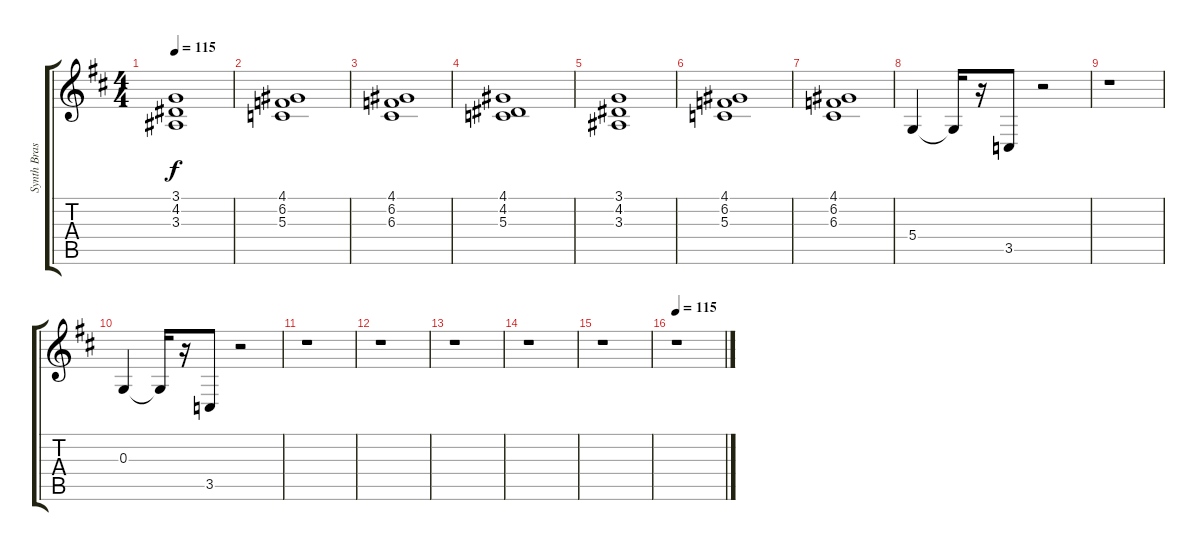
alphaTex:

\track ("Synth Brass" "Synth Bras") {instrument synthbrass1}
\staff {score tabs}
\tuning (E4 B3 G3 D3 A2 E2) {hide}
\ts (4 4)
\tempo 115
\clef g2
\ks bminor
(3.1 4.2 3.3).1{dy f} |
(4.1 6.2 5.3).1 |
(4.1 6.2 6.3).1 |
(4.1 4.2 5.3).1 |
(3.1 4.2 3.3).1 |
(4.1 6.2 5.3).1 |
(4.1 6.2 6.3).1 |
5.4.4 5.4{t}.16 r.16 3.5.8 r.2 |
r.1 |
0.3.4 0.3{t}.16 r.16 3.5.8 r.2 |
r.1 |
r.1 |
r.1 |
r.1 |
r.1 |
\tempo 115
r.1
